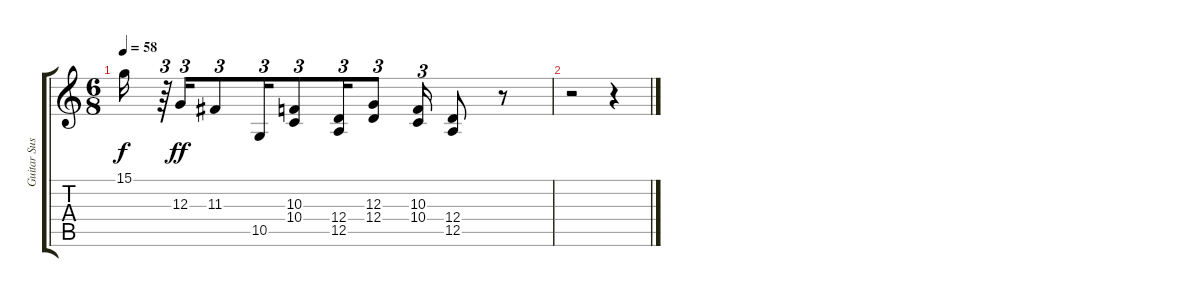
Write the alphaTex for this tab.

\track ("Guitar Sustain" "Guitar Sus") {instrument lead8bassandlead}
\staff {score tabs}
\tuning (E4 B3 G3 D3 A2 E2) {hide}
\ts (6 8)
\tempo 58
\clef g2
\ks c
15.1{t}.16{dy f} r.64{tu (3 2)} 12.3.16{tu (3 2) dy ff} 11.3.8{tu (3 2)} 10.5.16{tu (3 2)} (10.3 10.4).8{tu (3 2)} (12.4 12.5).16{tu (3 2)} (12.3 12.4).8{tu (3 2)} (10.3 10.4).16{tu (3 2)} (12.4 12.5).8 r.8 |
r.2 r.4
